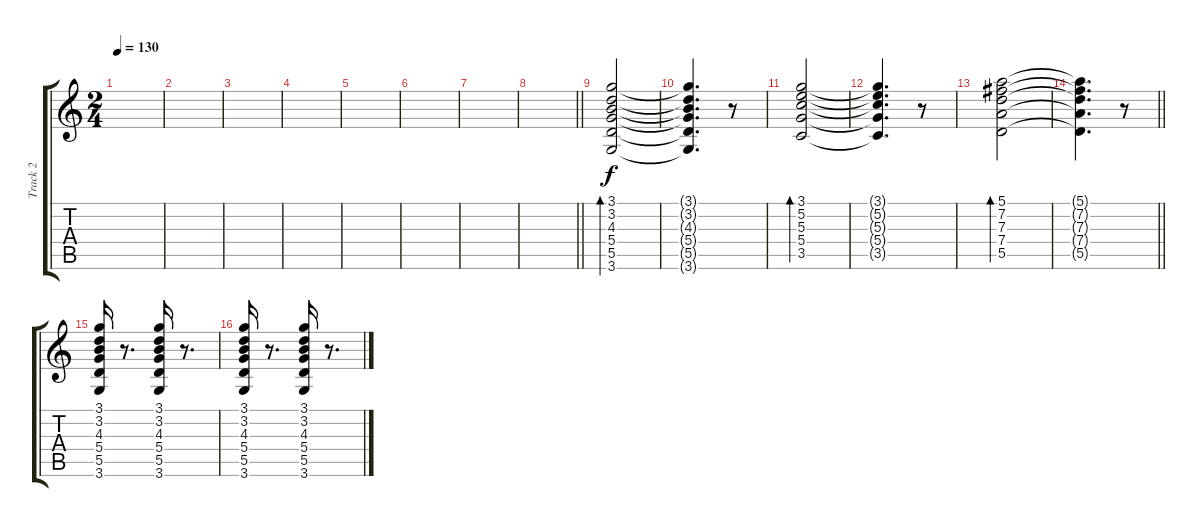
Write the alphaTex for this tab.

\track ("Track 2" "Track 2") {instrument distortionguitar}
\staff {score tabs}
\tuning (E4 B3 G3 D3 A2 E2) {hide}
\ts (2 4)
\tempo 130
\clef g2
\ks c
|
|
|
|
|
|
|
\barLineRight lightlight
|
(3.1 3.2 4.3 5.4 5.5 3.6).2{bd 120} |
(3.1{t} 3.2{t} 4.3{t} 5.4{t} 5.5{t} 3.6{t}).4{d} r.8 |
(3.1 5.2 5.3 5.4 3.5).2{bd 120} |
(3.1{t} 5.2{t} 5.3{t} 5.4{t} 3.5{t}).4{d} r.8 |
(5.1 7.2 7.3 7.4 5.5).2{bd 120} |
\barLineRight lightlight
(5.1{t} 7.2{t} 7.3{t} 7.4{t} 5.5{t}).4{d} r.8 |
(3.1 3.2 4.3 5.4 5.5 3.6).16{instrument overdrivenguitar} r.8{d} (3.1 3.2 4.3 5.4 5.5 3.6).16 r.8{d} |
(3.1 3.2 4.3 5.4 5.5 3.6).16 r.8{d} (3.1 3.2 4.3 5.4 5.5 3.6).16 r.8{d}
